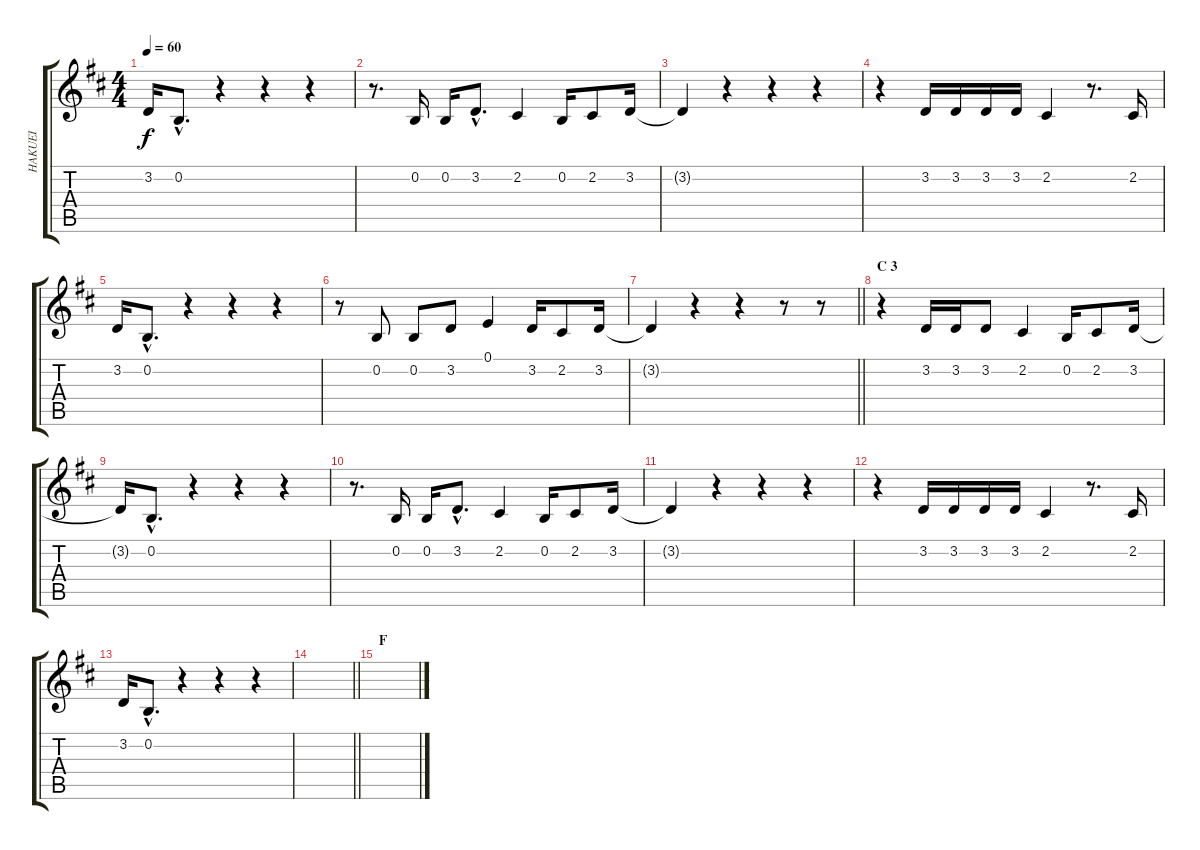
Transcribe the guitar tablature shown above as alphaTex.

\track ("HAKUEI" "HAKUEI") {instrument oboe}
\staff {score tabs}
\tuning (E4 B3 G3 D3 A2 E2) {hide}
\ts (4 4)
\tempo 60
\clef g2
\ks d
3.2{t}.16{dy f} 0.2{hac}.8{d} r.4 r.4 r.4 |
r.8{d} 0.2.16 0.2.16 3.2{hac}.8{d} 2.2.4 0.2.16 2.2.8 3.2.16 |
3.2{t}.4 r.4 r.4 r.4 |
r.4 3.2.16 3.2.16 3.2.16 3.2.16 2.2.4 r.8{d} 2.2.16 |
3.2.16 0.2{hac}.8{d} r.4 r.4 r.4 |
r.8 0.2.8 0.2.8 3.2.8 0.1.4 3.2.16 2.2.8 3.2.16 |
\barLineRight lightlight
3.2{t}.4 r.4 r.4 r.8 r.8 |
\section ("" "C 3")
r.4 3.2.16 3.2.16 3.2.8 2.2.4 0.2.16 2.2.8 3.2.16 |
3.2{t}.16 0.2{hac}.8{d} r.4 r.4 r.4 |
r.8{d} 0.2.16 0.2.16 3.2{hac}.8{d} 2.2.4 0.2.16 2.2.8 3.2.16 |
3.2{t}.4 r.4 r.4 r.4 |
r.4 3.2.16 3.2.16 3.2.16 3.2.16 2.2.4 r.8{d} 2.2.16 |
3.2.16 0.2{hac}.8{d} r.4 r.4 r.4 |
\barLineRight lightlight
|
\section ("" "F")
